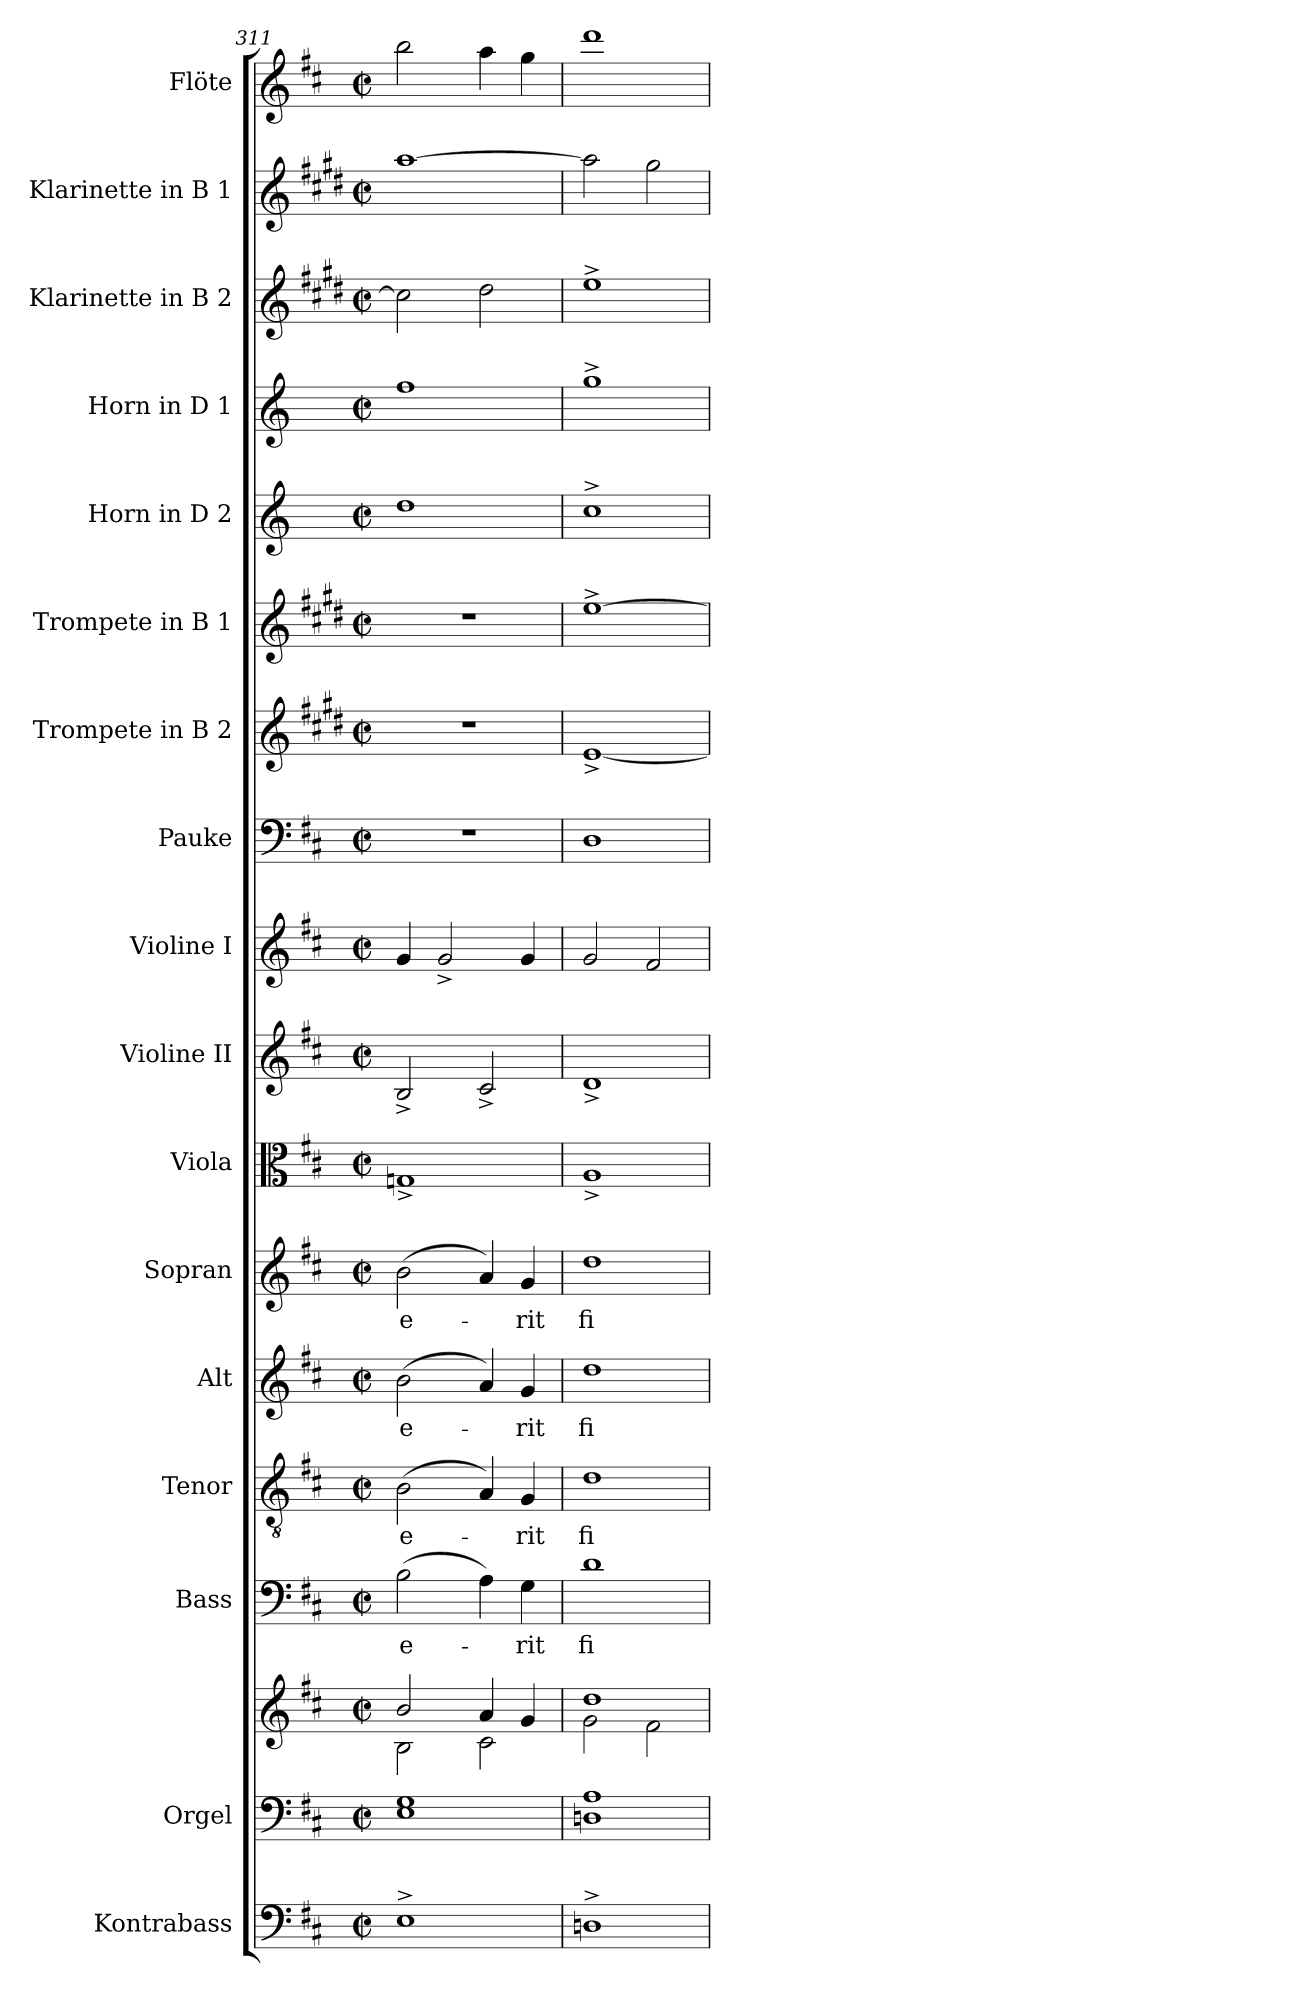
**kern	**kern	**kern	**kern	**text	**kern	**text	**kern	**text	**kern	**text	**kern	**kern	**kern	**kern	**kern	**kern	**kern	**kern	**kern	**kern	**kern
*part17	*part16	*part16	*part15	*part15	*part14	*part14	*part13	*part13	*part12	*part12	*part11	*part10	*part9	*part8	*part7	*part6	*part5	*part4	*part3	*part2	*part1
*staff18	*staff17	*staff16	*staff15	*staff15	*staff14	*staff14	*staff13	*staff13	*staff12	*staff12	*staff11	*staff10	*staff9	*staff8	*staff7	*staff6	*staff5	*staff4	*staff3	*staff2	*staff1
*I"Kontrabass	*I"Orgel	*	*I"Bass	*	*I"Tenor	*	*I"Alt	*	*I"Sopran	*	*I"Viola	*I"Violine II	*I"Violine I	*I"Pauke	*I"Trompete in B 2	*I"Trompete in B 1	*I"Horn in D 2	*I"Horn in D 1	*I"Klarinette in B 2	*I"Klarinette in B 1	*I"Flöte
*I'Kb.	*I'Org.	*	*I'B	*	*I'T	*	*I'A	*	*I'S	*	*I'Vla.	*I'Vl. II	*I'Vl. I	*I'Pk.	*I'Trp. 2	*I'Trp. 1	*I'Hrn. 2	*I'Hrn. 1	*I'Kl. 2	*I'Kl. 1	*I'Fl.
*clefF4	*clefF4	*clefG2	*clefF4	*	*clefGv2	*	*clefG2	*	*clefG2	*	*clefC3	*clefG2	*clefG2	*clefF4	*clefG2	*clefG2	*clefG2	*clefG2	*clefG2	*clefG2	*clefG2
*ITrd7c12	*	*	*	*	*	*	*	*	*	*	*	*	*	*	*ITrd1c2	*ITrd1c2	*ITrd-1c-2	*ITrd-1c-2	*ITrd1c2	*ITrd1c2	*
*k[f#c#]	*k[f#c#]	*k[f#c#]	*k[f#c#]	*	*k[f#c#]	*	*k[f#c#]	*	*k[f#c#]	*	*k[f#c#]	*k[f#c#]	*k[f#c#]	*k[f#c#]	*k[f#c#]	*k[f#c#]	*k[f#c#]	*k[f#c#]	*k[f#c#]	*k[f#c#]	*k[f#c#]
*D:	*D:	*D:	*D:	*	*D:	*	*D:	*	*D:	*	*D:	*D:	*D:	*D:	*D:	*D:	*D:	*D:	*D:	*D:	*D:
*M2/2	*M2/2	*M2/2	*M2/2	*	*M2/2	*	*M2/2	*	*M2/2	*	*M2/2	*M2/2	*M2/2	*M2/2	*M2/2	*M2/2	*M2/2	*M2/2	*M2/2	*M2/2	*M2/2
*met(c|)	*met(c|)	*met(c|)	*met(c|)	*	*met(c|)	*	*met(c|)	*	*met(c|)	*	*met(c|)	*met(c|)	*met(c|)	*met(c|)	*met(c|)	*met(c|)	*met(c|)	*met(c|)	*met(c|)	*met(c|)	*met(c|)
=311	=311	=311	=311	=311	=311	=311	=311	=311	=311	=311	=311	=311	=311	=311	=311	=311	=311	=311	=311	=311	=311
*	*	*^	*	*	*	*	*	*	*	*	*	*	*	*	*	*	*	*	*	*	*
!	!	!	!	!	!LO:LY:b	!	!LO:LY:b	!	!LO:LY:b	!	!LO:LY:b	!	!	!	!	!	!	!	!	!	!	!
1EE^>	1E 1G	2b/	2B\	(>2B\	e-	(>2B\	e-	(>2b\	e-	(>2b\	e-	1Gn^<	2B^</	4g/	1r	1r	1r	1ee	1gg	2b\]	[1gg	2bb\
.	.	.	.	.	.	.	.	.	.	.	.	.	.	2g^</	.	.	.	.	.	.	.	.
.	.	4a/	2c#\	4A\)	.	4A/)	.	4a/)	.	4a/)	.	.	2c#^</	.	.	.	.	.	.	2cc#\	.	4aa\
!	!	!	!	!	!LO:LY:b	!	!LO:LY:b	!	!LO:LY:b	!	!LO:LY:b	!	!	!	!	!	!	!	!	!	!	!
.	.	4g/	.	4G\	-rit	4G/	-rit	4g/	-rit	4g/	-rit	.	.	4g/	.	.	.	.	.	.	.	4gg\
=312	=312	=312	=312	=312	=312	=312	=312	=312	=312	=312	=312	=312	=312	=312	=312	=312	=312	=312	=312	=312	=312	=312
!	!	!	!	!	!LO:LY:b	!	!LO:LY:b	!	!LO:LY:b	!	!LO:LY:b	!	!	!	!	!	!	!	!	!	!	!
1DDn^>	1Dn 1A	1dd	2g\	1d	fi-	1d	fi-	1dd	fi-	1dd	fi-	1A^<	1d^<	2g/	1D	[1d^<	[1dd^>	1dd^>	1aa^>	1dd^>	2gg\]	1ddd
.	.	.	2f#\	.	.	.	.	.	.	.	.	.	.	2f#/	.	.	.	.	.	.	2ff#\	.
*	*	*v	*v	*	*	*	*	*	*	*	*	*	*	*	*	*	*	*	*	*	*	*
=	=	=	=	=	=	=	=	=	=	=	=	=	=	=	=	=	=	=	=	=	=
*-	*-	*-	*-	*-	*-	*-	*-	*-	*-	*-	*-	*-	*-	*-	*-	*-	*-	*-	*-	*-	*-
